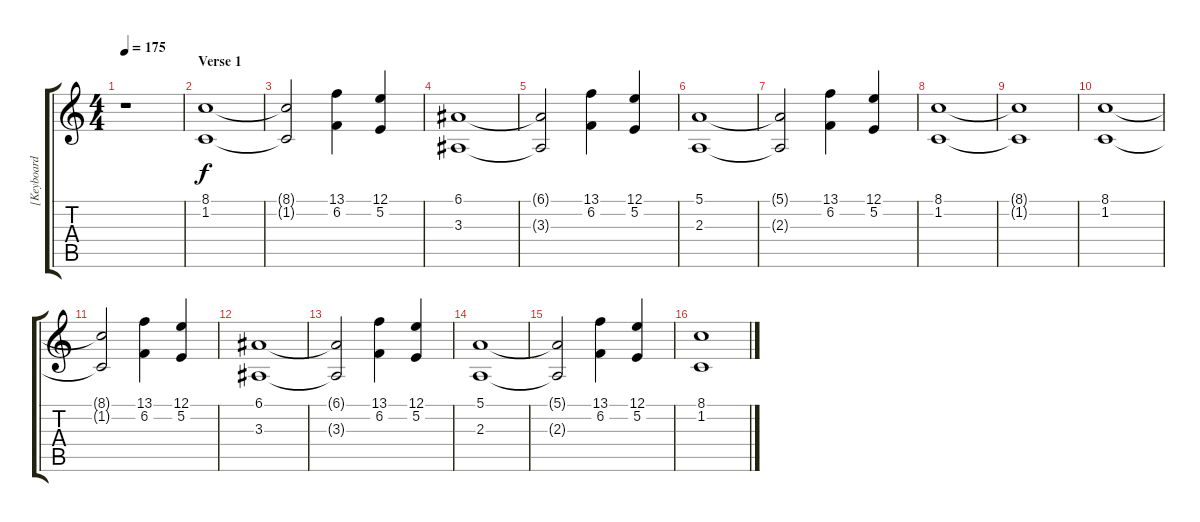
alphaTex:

\track ("[Keyboard Rythm]" "[Keyboard ") {instrument choiraahs}
\staff {score tabs}
\tuning (E4 B3 G3 D3 A2 E2) {hide}
\ts (4 4)
\tempo 175
\clef g2
\ks c
r.1{dy f} |
\section ("" "Verse 1")
(8.1 1.2).1 |
(8.1{t} 1.2{t}).2 (13.1 6.2).4 (12.1 5.2).4 |
(6.1 3.3).1 |
(6.1{t} 3.3{t}).2 (13.1 6.2).4 (12.1 5.2).4 |
(5.1 2.3).1 |
(5.1{t} 2.3{t}).2 (13.1 6.2).4 (12.1 5.2).4 |
(8.1 1.2).1 |
(8.1{t} 1.2{t}).1 |
(8.1 1.2).1 |
(8.1{t} 1.2{t}).2 (13.1 6.2).4 (12.1 5.2).4 |
(6.1 3.3).1 |
(6.1{t} 3.3{t}).2 (13.1 6.2).4 (12.1 5.2).4 |
(5.1 2.3).1 |
(5.1{t} 2.3{t}).2 (13.1 6.2).4 (12.1 5.2).4 |
(8.1 1.2).1
